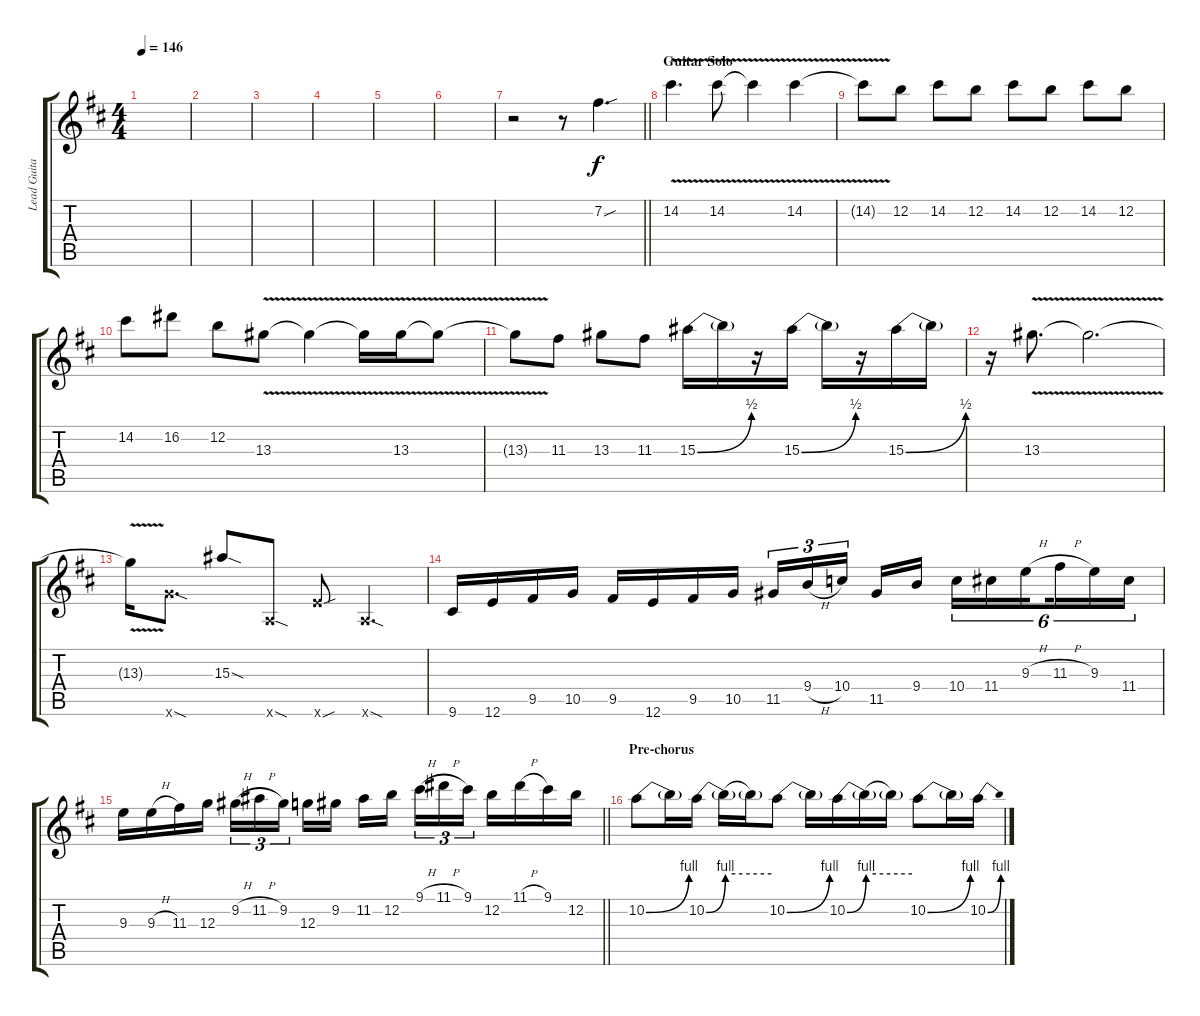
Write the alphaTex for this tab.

\track ("Lead Guitar" "Lead Guita") {instrument distortionguitar}
\staff {score tabs}
\tuning (E4 B3 G3 D3 A2 E2) {hide}
\ts (4 4)
\tempo 146
\clef g2
\ks d
|
|
|
|
|
|
\barLineRight lightlight
r.2 r.8 7.2{sou}.4{d} |
\section ("" "Guitar Solo")
14.2{v}.4{d} 14.2{v}.8 14.2{v t}.4 14.2{v}.4 |
14.2{v t}.8 12.2.8 14.2.8 12.2.8 14.2.8 12.2.8 14.2.8 12.2.8 |
14.2.8 16.2.8 12.2.8 13.3{v}.8 13.3{v t}.4 13.3{v t}.16 13.3{v}.16 13.3{v t}.8 |
13.3{v t}.8 11.3.8 13.3.8 11.3.8 15.3{be (bend 0 0 60 2)}.16 15.3{t}.16 r.16 15.3{be (bend 0 0 60 2)}.16 15.3{t}.16 r.16 15.3{be (bend 0 0 60 2)}.16 15.3{t}.16 |
r.16 13.3{v}.8{d} 13.3{v t}.2{d} |
13.3{v t}.16 15.6{sod x}.8{d} 15.3{sod}.8 5.6{sod x}.8 12.6{sou x}.8 5.6{sod x}.4{d} |
9.6.16 12.6.16 9.5.16 10.5.16 9.5.16 12.6.16 9.5.16 10.5.16 11.5.16{tu (3 2)} 9.4{h}.16{tu (3 2)} 10.4.16{tu (3 2) beam splitsecondary} 11.5.16 9.4.16 10.4.16{tu (6 4)} 11.4.16{tu (6 4)} 9.3{h}.16{tu (6 4) beam splitsecondary} 11.3{h}.16{tu (6 4)} 9.3.16{tu (6 4)} 11.4.16{tu (6 4)} |
\barLineRight lightlight
9.3.16 9.3{h}.16 11.3.16 12.3.16 9.2{h}.16{tu (3 2)} 11.2{h}.16{tu (3 2)} 9.2.16{tu (3 2) beam splitsecondary} 12.3.16 9.2.16 11.2.16 12.2.16{beam splitsecondary} 9.1{h}.16{tu (3 2)} 11.1{h}.16{tu (3 2)} 9.1.16{tu (3 2)} 12.2.16 11.1{h}.16 9.1.16 12.2.16 |
\section ("" "Pre-chorus")
10.2{be (bend 0 0 60 4)}.8 10.2{t}.16 10.2{be (bend 0 0 60 4)}.16 10.2{be (hold 0 4 60 4) t}.16 10.2{t}.16 10.2{be (bend 0 0 60 4)}.8 10.2{t}.16 10.2{be (bend 0 0 60 4)}.16 10.2{be (hold 0 4 60 4) t}.16 10.2{t}.16 10.2{be (bend 0 0 60 4)}.8 10.2{t}.16 10.2{be (bend 0 0 60 4)}.16
